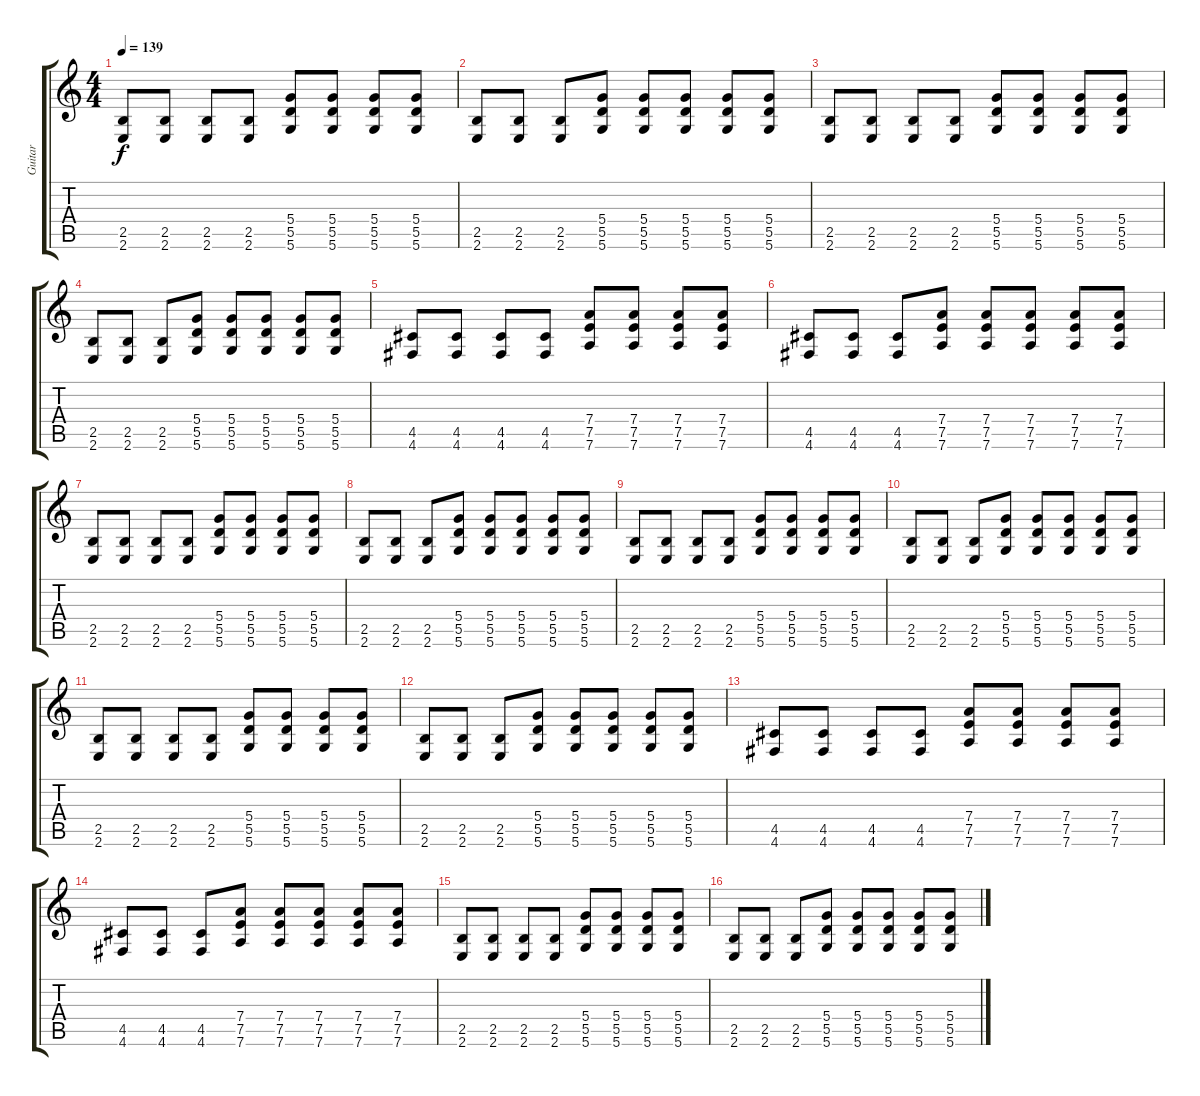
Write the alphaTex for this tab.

\track ("Guitar" "Guitar") {instrument overdrivenguitar}
\staff {score tabs}
\tuning (E4 B3 G3 D3 A2 D2) {hide}
\ts (4 4)
\tempo 139
\clef g2
\ks c
(2.5 2.6).8{dy f} (2.5 2.6).8 (2.5 2.6).8 (2.5 2.6).8 (5.4 5.5 5.6).8 (5.4 5.5 5.6).8 (5.4 5.5 5.6).8 (5.4 5.5 5.6).8 |
(2.5 2.6).8 (2.5 2.6).8 (2.5 2.6).8 (5.4 5.5 5.6).8 (5.4 5.5 5.6).8 (5.4 5.5 5.6).8 (5.4 5.5 5.6).8 (5.4 5.5 5.6).8 |
(2.5 2.6).8 (2.5 2.6).8 (2.5 2.6).8 (2.5 2.6).8 (5.4 5.5 5.6).8 (5.4 5.5 5.6).8 (5.4 5.5 5.6).8 (5.4 5.5 5.6).8 |
(2.5 2.6).8 (2.5 2.6).8 (2.5 2.6).8 (5.4 5.5 5.6).8 (5.4 5.5 5.6).8 (5.4 5.5 5.6).8 (5.4 5.5 5.6).8 (5.4 5.5 5.6).8 |
(4.5 4.6).8 (4.5 4.6).8 (4.5 4.6).8 (4.5 4.6).8 (7.4 7.5 7.6).8 (7.4 7.5 7.6).8 (7.4 7.5 7.6).8 (7.4 7.5 7.6).8 |
(4.5 4.6).8 (4.5 4.6).8 (4.5 4.6).8 (7.4 7.5 7.6).8 (7.4 7.5 7.6).8 (7.4 7.5 7.6).8 (7.4 7.5 7.6).8 (7.4 7.5 7.6).8 |
(2.5 2.6).8 (2.5 2.6).8 (2.5 2.6).8 (2.5 2.6).8 (5.4 5.5 5.6).8 (5.4 5.5 5.6).8 (5.4 5.5 5.6).8 (5.4 5.5 5.6).8 |
(2.5 2.6).8 (2.5 2.6).8 (2.5 2.6).8 (5.4 5.5 5.6).8 (5.4 5.5 5.6).8 (5.4 5.5 5.6).8 (5.4 5.5 5.6).8 (5.4 5.5 5.6).8 |
(2.5 2.6).8 (2.5 2.6).8 (2.5 2.6).8 (2.5 2.6).8 (5.4 5.5 5.6).8 (5.4 5.5 5.6).8 (5.4 5.5 5.6).8 (5.4 5.5 5.6).8 |
(2.5 2.6).8 (2.5 2.6).8 (2.5 2.6).8 (5.4 5.5 5.6).8 (5.4 5.5 5.6).8 (5.4 5.5 5.6).8 (5.4 5.5 5.6).8 (5.4 5.5 5.6).8 |
(2.5 2.6).8 (2.5 2.6).8 (2.5 2.6).8 (2.5 2.6).8 (5.4 5.5 5.6).8 (5.4 5.5 5.6).8 (5.4 5.5 5.6).8 (5.4 5.5 5.6).8 |
(2.5 2.6).8 (2.5 2.6).8 (2.5 2.6).8 (5.4 5.5 5.6).8 (5.4 5.5 5.6).8 (5.4 5.5 5.6).8 (5.4 5.5 5.6).8 (5.4 5.5 5.6).8 |
(4.5 4.6).8 (4.5 4.6).8 (4.5 4.6).8 (4.5 4.6).8 (7.4 7.5 7.6).8 (7.4 7.5 7.6).8 (7.4 7.5 7.6).8 (7.4 7.5 7.6).8 |
(4.5 4.6).8 (4.5 4.6).8 (4.5 4.6).8 (7.4 7.5 7.6).8 (7.4 7.5 7.6).8 (7.4 7.5 7.6).8 (7.4 7.5 7.6).8 (7.4 7.5 7.6).8 |
(2.5 2.6).8 (2.5 2.6).8 (2.5 2.6).8 (2.5 2.6).8 (5.4 5.5 5.6).8 (5.4 5.5 5.6).8 (5.4 5.5 5.6).8 (5.4 5.5 5.6).8 |
(2.5 2.6).8 (2.5 2.6).8 (2.5 2.6).8 (5.4 5.5 5.6).8 (5.4 5.5 5.6).8 (5.4 5.5 5.6).8 (5.4 5.5 5.6).8 (5.4 5.5 5.6).8
